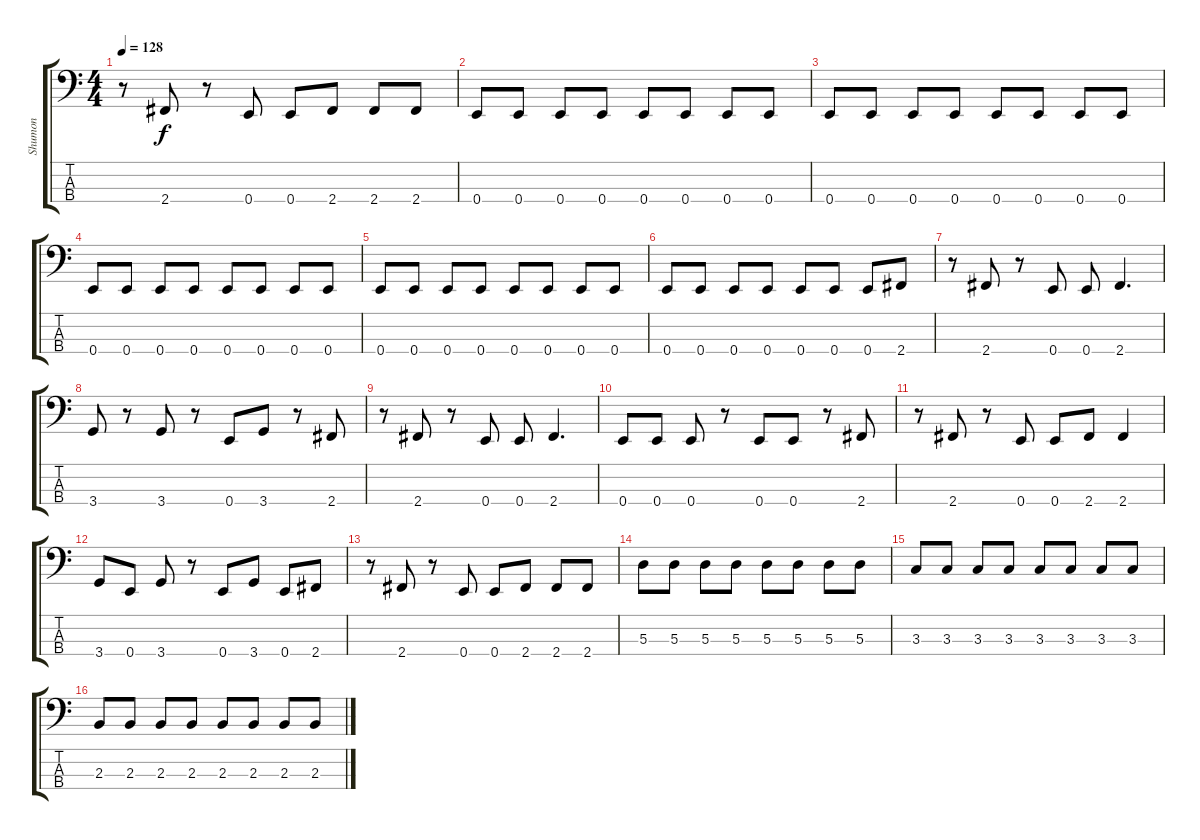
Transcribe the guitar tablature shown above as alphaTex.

\track ("Shumon " "Shumon ") {instrument electricbassfinger}
\staff {score tabs}
\tuning (G2 D2 A1 E1) {hide}
\ts (4 4)
\tempo 128
\clef f4
\ks c
r.8{dy f} 2.4.8 r.8 0.4.8 0.4.8 2.4.8 2.4.8 2.4.8 |
0.4.8 0.4.8 0.4.8 0.4.8 0.4.8 0.4.8 0.4.8 0.4.8 |
0.4.8 0.4.8 0.4.8 0.4.8 0.4.8 0.4.8 0.4.8 0.4.8 |
0.4.8 0.4.8 0.4.8 0.4.8 0.4.8 0.4.8 0.4.8 0.4.8 |
0.4.8 0.4.8 0.4.8 0.4.8 0.4.8 0.4.8 0.4.8 0.4.8 |
0.4.8 0.4.8 0.4.8 0.4.8 0.4.8 0.4.8 0.4.8 2.4.8 |
r.8 2.4.8 r.8 0.4.8 0.4.8 2.4.4{d} |
3.4.8 r.8 3.4.8 r.8 0.4.8 3.4.8 r.8 2.4.8 |
r.8 2.4.8 r.8 0.4.8 0.4.8 2.4.4{d} |
0.4.8 0.4.8 0.4.8 r.8 0.4.8 0.4.8 r.8 2.4.8 |
r.8 2.4.8 r.8 0.4.8 0.4.8 2.4.8 2.4.4 |
3.4.8 0.4.8 3.4.8 r.8 0.4.8 3.4.8 0.4.8 2.4.8 |
r.8 2.4.8 r.8 0.4.8 0.4.8 2.4.8 2.4.8 2.4.8 |
5.3.8 5.3.8 5.3.8 5.3.8 5.3.8 5.3.8 5.3.8 5.3.8 |
3.3.8 3.3.8 3.3.8 3.3.8 3.3.8 3.3.8 3.3.8 3.3.8 |
2.3.8 2.3.8 2.3.8 2.3.8 2.3.8 2.3.8 2.3.8 2.3.8
